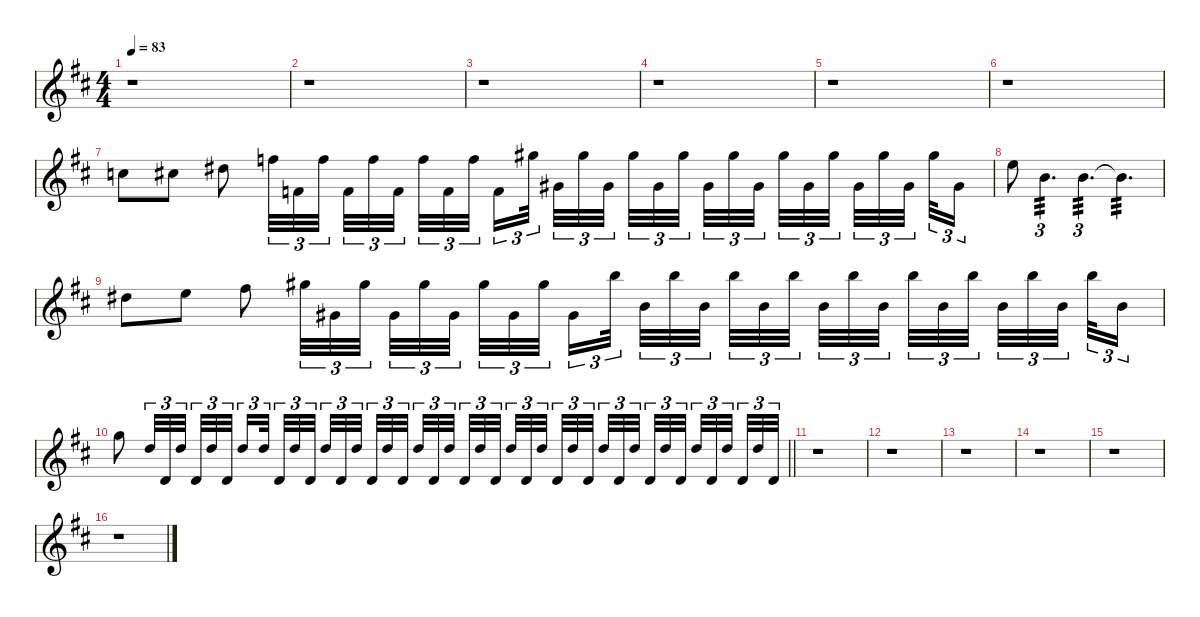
\defaultSystemsLayout 4
\hideDynamics
\bracketExtendMode nobrackets
\singleTrackTrackNamePolicy hidden
\multiTrackTrackNamePolicy hidden
\firstSystemTrackNameMode fullname
\firstSystemTrackNameOrientation horizontal
\otherSystemsTrackNameOrientation horizontal
\track ("Xylophone" "mar.") {defaultSystemsLayout 16 instrument marimba}
\staff {score}
\tuning (E4 B3 G3 D3 A2 E2)
\ts (4 4)
\tempo 83
\clef g2
\ks bminor
r.1{dy f beam Down} |
r.1{beam Down} |
r.1{beam Down} |
r.1{beam Down} |
r.1{beam Down} |
r.1{beam Down} |
13.2{acc forcenatural}.8{beam Down} 14.2{acc #}.8{beam Down} 16.2{acc #}.8{beam Down} 13.1{acc forcenatural}.32{tu (3 2) beam Down} 6.2{acc forcenatural}.32{tu (3 2) dy mf beam Down} 13.1{acc forcenatural}.32{tu (3 2) beam Down} 6.2{acc forcenatural}.32{tu (3 2) beam Down} 13.1{acc forcenatural}.32{tu (3 2) dy mp beam Down} 6.2{acc forcenatural}.32{tu (3 2) beam Down} 13.1{acc forcenatural}.32{tu (3 2) beam Down} 6.2{acc forcenatural}.32{tu (3 2) beam Down} 13.1{acc forcenatural}.32{tu (3 2) beam Down} 6.2{acc forcenatural}.16{tu (3 2) beam Down} 16.1{acc #}.32{tu (3 2) dy f beam Down} 9.2{acc #}.32{tu (3 2) dy mf beam Down} 16.1{acc #}.32{tu (3 2) beam Down} 9.2{acc #}.32{tu (3 2) beam Down} 16.1{acc #}.32{tu (3 2) dy mp beam Down} 9.2{acc #}.32{tu (3 2) beam Down} 16.1{acc #}.32{tu (3 2) beam Down} 9.2{acc #}.32{tu (3 2) beam Down} 16.1{acc #}.32{tu (3 2) beam Down} 9.2{acc #}.32{tu (3 2) beam Down} 16.1{acc #}.32{tu (3 2) beam Down} 9.2{acc #}.32{tu (3 2) beam Down} 16.1{acc #}.32{tu (3 2) beam Down} 9.2{acc #}.32{tu (3 2) beam Down} 16.1{acc #}.32{tu (3 2) beam Down} 9.2{acc #}.32{tu (3 2) beam Down} 16.1{acc #}.32{tu (3 2) beam Down} 9.2{acc #}.16{tu (3 2) beam Down} |
17.2{acc forcenatural}.8{dy f beam Down} 16.3{acc forcenatural}.4{d tu (3 2) tp 3 beam Down} 16.3{acc forcenatural}.4{d tu (3 2) tp 3 beam Down} 16.3{t acc forcenatural}.4{d tp 3 beam Down} |
16.2{acc #}.8{beam Down} 17.2{acc forcenatural}.8{beam Down} 19.2{acc #}.8{beam Down} 16.1{acc #}.32{tu (3 2) beam Down} 9.2{acc #}.32{tu (3 2) dy mf beam Down} 16.1{acc #}.32{tu (3 2) dy mp beam Down} 9.2{acc #}.32{tu (3 2) beam Down} 16.1{acc #}.32{tu (3 2) beam Down} 9.2{acc #}.32{tu (3 2) beam Down} 16.1{acc #}.32{tu (3 2) beam Down} 9.2{acc #}.32{tu (3 2) beam Down} 16.1{acc #}.32{tu (3 2) beam Down} 9.2{acc #}.16{tu (3 2) beam Down} 19.1{acc forcenatural}.32{tu (3 2) dy f beam Down} 12.2{acc forcenatural}.32{tu (3 2) dy mf beam Down} 19.1{acc forcenatural}.32{tu (3 2) beam Down} 12.2{acc forcenatural}.32{tu (3 2) beam Down} 19.1{acc forcenatural}.32{tu (3 2) dy mp beam Down} 12.2{acc forcenatural}.32{tu (3 2) beam Down} 19.1{acc forcenatural}.32{tu (3 2) beam Down} 12.2{acc forcenatural}.32{tu (3 2) beam Down} 19.1{acc forcenatural}.32{tu (3 2) beam Down} 12.2{acc forcenatural}.32{tu (3 2) beam Down} 19.1{acc forcenatural}.32{tu (3 2) beam Down} 12.2{acc forcenatural}.32{tu (3 2) beam Down} 19.1{acc forcenatural}.32{tu (3 2) beam Down} 12.2{acc forcenatural}.32{tu (3 2) beam Down} 19.1{acc forcenatural}.32{tu (3 2) beam Down} 12.2{acc forcenatural}.32{tu (3 2) beam Down} 19.1{acc forcenatural}.32{tu (3 2) beam Down} 12.2{acc forcenatural}.16{tu (3 2) beam Down} |
\barLineRight lightlight
20.2{acc forcenatural}.8{dy f beam Down} 19.3{acc forcenatural}.32{tu (3 2) beam Up} 12.4{acc forcenatural}.32{tu (3 2) dy mf beam Up} 19.3{acc forcenatural}.32{tu (3 2) beam Up} 12.4{acc forcenatural}.32{tu (3 2) dy mp beam Up} 19.3{acc forcenatural}.32{tu (3 2) beam Up} 12.4{acc forcenatural}.32{tu (3 2) beam Up} 19.3{acc forcenatural}.16{tu (3 2) beam Up} 19.3{acc forcenatural}.32{tu (3 2) dy f beam Up} 12.4{acc forcenatural}.32{tu (3 2) dy mf beam Up} 19.3{acc forcenatural}.32{tu (3 2) beam Up} 12.4{acc forcenatural}.32{tu (3 2) beam Up} 19.3{acc forcenatural}.32{tu (3 2) dy mp beam Up} 12.4{acc forcenatural}.32{tu (3 2) beam Up} 19.3{acc forcenatural}.32{tu (3 2) beam Up} 12.4{acc forcenatural}.32{tu (3 2) beam Up} 19.3{acc forcenatural}.32{tu (3 2) beam Up} 12.4{acc forcenatural}.32{tu (3 2) beam Up} 19.3{acc forcenatural}.32{tu (3 2) beam Up} 12.4{acc forcenatural}.32{tu (3 2) beam Up} 19.3{acc forcenatural}.32{tu (3 2) beam Up} 12.4{acc forcenatural}.32{tu (3 2) beam Up} 19.3{acc forcenatural}.32{tu (3 2) beam Up} 12.4{acc forcenatural}.32{tu (3 2) beam Up} 19.3{acc forcenatural}.32{tu (3 2) beam Up} 12.4{acc forcenatural}.32{tu (3 2) beam Up} 19.3{acc forcenatural}.32{tu (3 2) beam Up} 12.4{acc forcenatural}.32{tu (3 2) beam Up} 19.3{acc forcenatural}.32{tu (3 2) beam Up} 12.4{acc forcenatural}.32{tu (3 2) beam Up} 19.3{acc forcenatural}.32{tu (3 2) beam Up} 12.4{acc forcenatural}.32{tu (3 2) beam Up} 19.3{acc forcenatural}.32{tu (3 2) beam Up} 12.4{acc forcenatural}.32{tu (3 2) beam Up} 19.3{acc forcenatural}.32{tu (3 2) beam Up} 12.4{acc forcenatural}.32{tu (3 2) beam Up} 19.3{acc forcenatural}.32{tu (3 2) beam Up} 12.4{acc forcenatural}.32{tu (3 2) beam Up} 19.3{acc forcenatural}.32{tu (3 2) beam Up} 12.4{acc forcenatural}.32{tu (3 2) beam Up} 19.3{acc forcenatural}.32{tu (3 2) beam Up} 12.4{acc forcenatural}.32{tu (3 2) beam Up} |
r.1{beam Down} |
r.1{beam Down} |
r.1{beam Down} |
r.1{beam Down} |
r.1{beam Down} |
r.1{beam Down}
